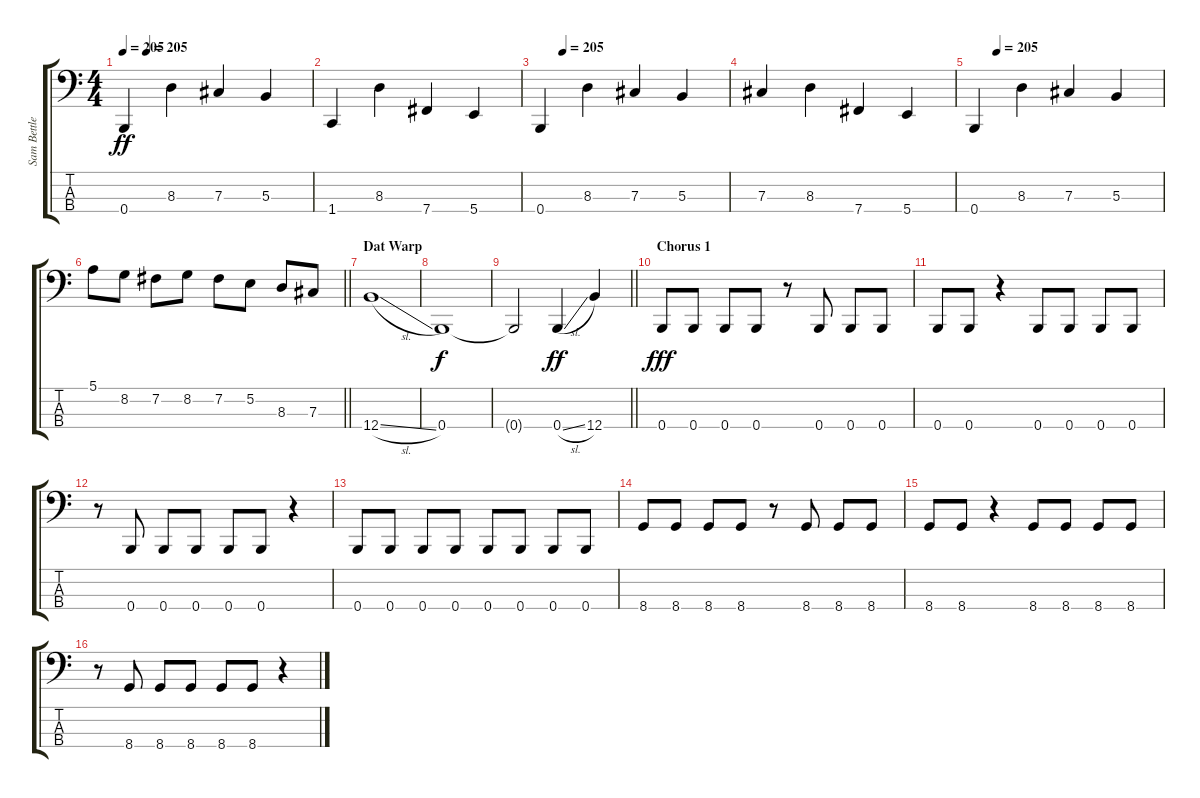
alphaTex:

\track ("Sam Bettley" "Sam Bettle") {instrument electricbassfinger}
\staff {score tabs}
\tuning (E2 B1 Gb1 B0) {hide}
\ts (4 4)
\tempo 205
\tempo (205 0.125)
\clef f4
\ks c
0.4.4{dy ff} 8.3.4 7.3.4 5.3.4 |
1.4.4 8.3.4 7.4.4 5.4.4 |
\tempo (205 0.125)
0.4.4 8.3.4 7.3.4 5.3.4 |
7.3.4 8.3.4 7.4.4 5.4.4 |
\tempo (205 0.125)
0.4.4 8.3.4 7.3.4 5.3.4 |
\barLineRight lightlight
5.1.8 8.2.8 7.2.8 8.2.8 7.2.8 5.2.8 8.3.8 7.3.8 |
\section ("" "Dat Warp")
12.4{sl}.1 |
0.4.1{dy f} |
\barLineRight lightlight
0.4{t}.2 0.4{sl}.4{dy ff} 12.4.4 |
\section ("" "Chorus 1")
0.4.8{dy fff} 0.4.8 0.4.8 0.4.8 r.8 0.4.8 0.4.8 0.4.8 |
0.4.8 0.4.8 r.4 0.4.8 0.4.8 0.4.8 0.4.8 |
r.8 0.4.8 0.4.8 0.4.8 0.4.8 0.4.8 r.4 |
0.4.8 0.4.8 0.4.8 0.4.8 0.4.8 0.4.8 0.4.8 0.4.8 |
8.4.8 8.4.8 8.4.8 8.4.8 r.8 8.4.8 8.4.8 8.4.8 |
8.4.8 8.4.8 r.4 8.4.8 8.4.8 8.4.8 8.4.8 |
r.8 8.4.8 8.4.8 8.4.8 8.4.8 8.4.8 r.4
